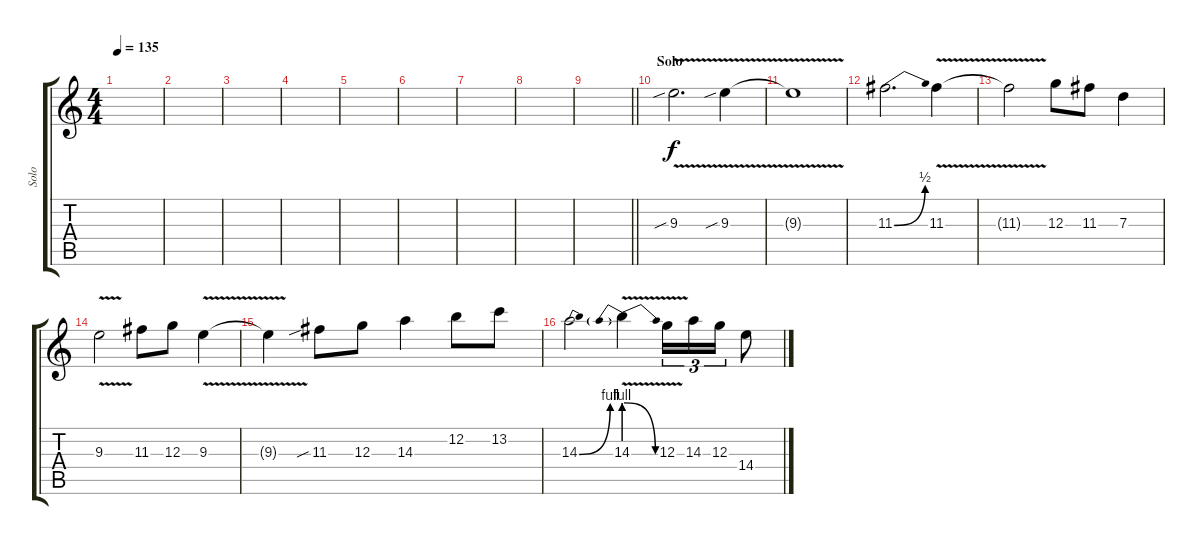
\track ("Solo" "Solo") {instrument distortionguitar}
\staff {score tabs}
\tuning (E4 B3 G3 D3 A2 E2) {hide}
\ts (4 4)
\tempo 135
\clef g2
\ks c
|
|
|
|
|
|
|
|
\barLineRight lightlight
|
\section ("" "Solo")
9.3{v sib}.2{d volume 12} 9.3{v sib}.4 |
9.3{t}.1 |
11.3{be (bend 0 0 60 2)}.2{d} 11.3{v}.4 |
11.3{t}.2 12.3.8 11.3.8 7.3.4 |
9.3{v}.2 11.3.8 12.3.8 9.3{v}.4 |
9.3{t}.4 11.3{sib}.8 12.3.8 14.3.4 12.2.8 13.2.8 |
14.3{be (bend 0 0 60 4)}.2 14.3{be (prebendrelease 0 4 60 0) v}.4 12.3{v}.16{tu (3 2)} 14.3.16{tu (3 2)} 12.3.16{tu (3 2)} 14.4.8
